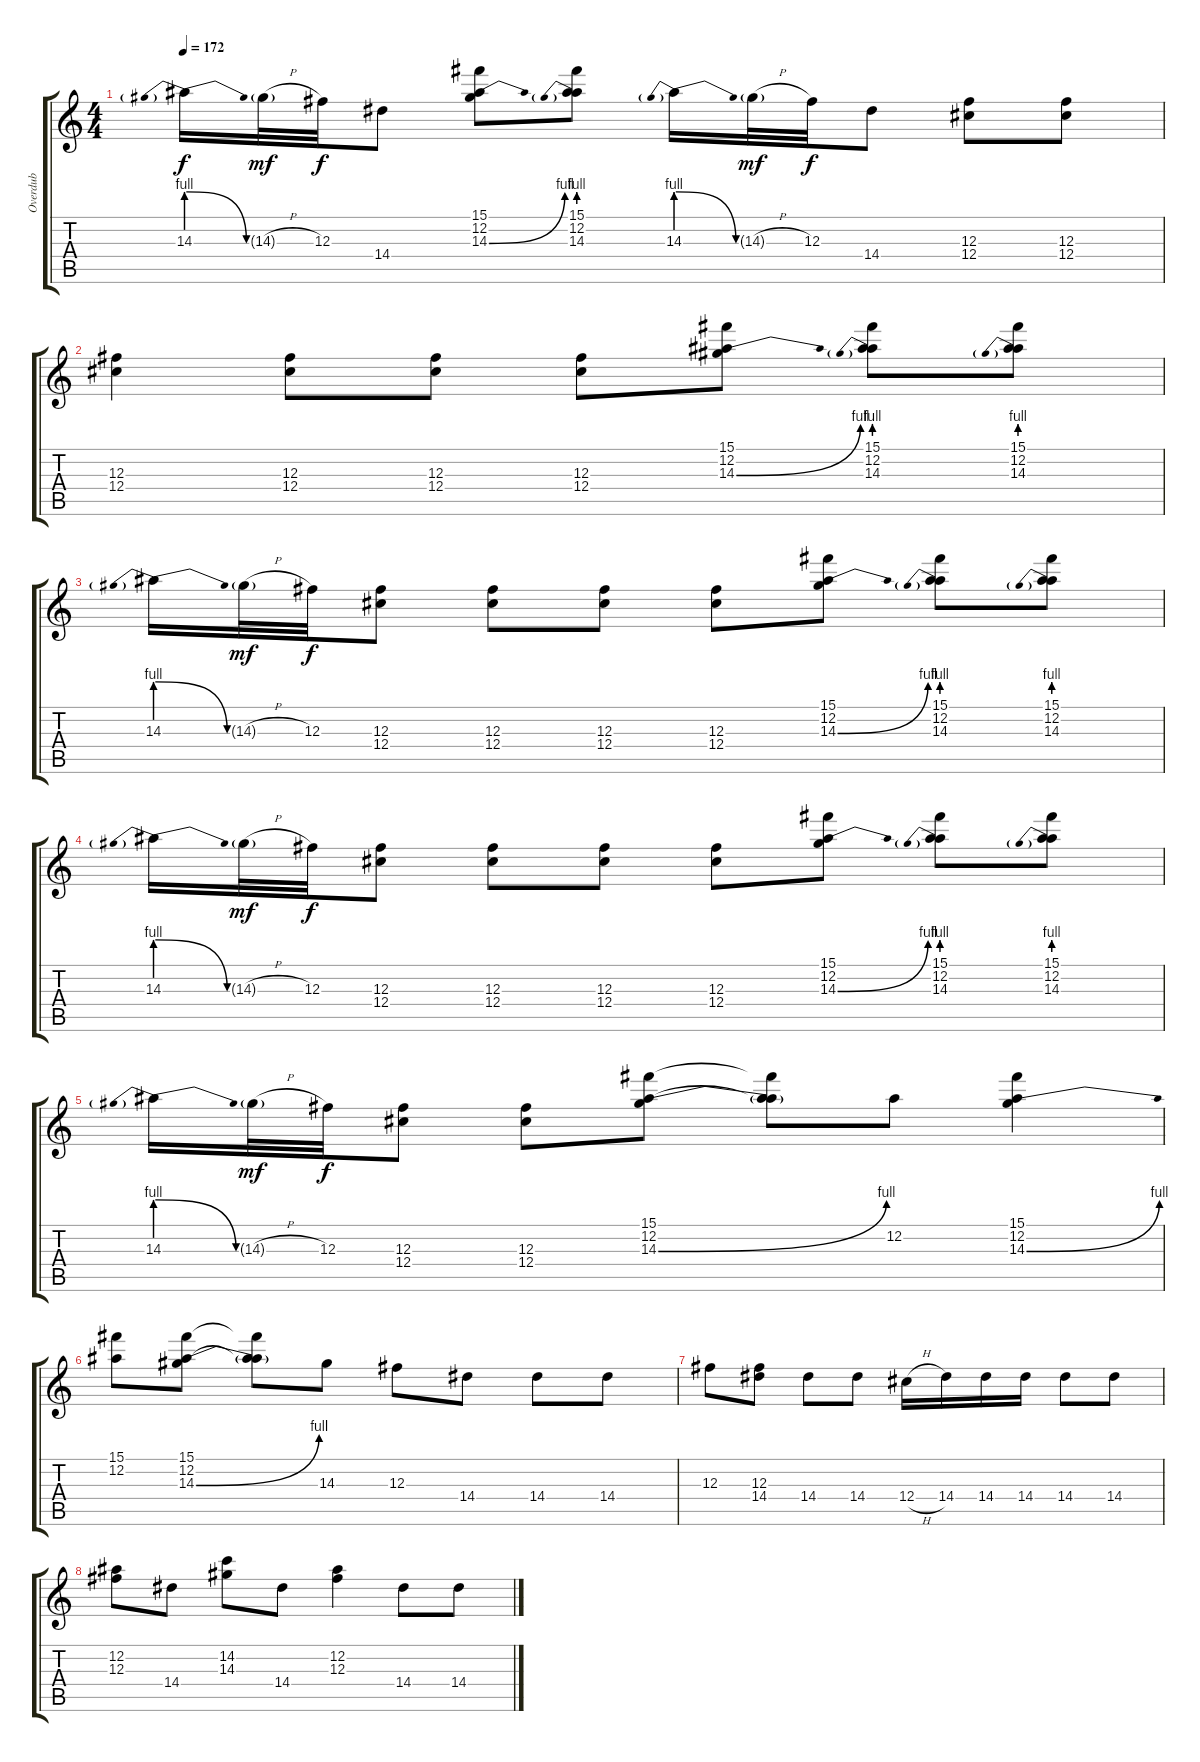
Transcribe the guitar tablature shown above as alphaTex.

\track ("Overdub" "Overdub") {instrument fretlessbass}
\staff {score tabs}
\tuning (Eb4 Bb3 Gb3 Db3 Ab2 Eb2) {hide}
\ts (4 4)
\tempo 172
\clef g2
\ks c
14.3{be (prebendrelease 0 4 60 0)}.16{dy f} 14.3{h g}.32{dy mf} 12.3.32{dy f} 14.4.8 (15.1 12.2 14.3{be (bend 0 0 60 4)}).8 (15.1 12.2 14.3{be (prebend 0 4 60 4)}).8 14.3{be (prebendrelease 0 4 60 0)}.16 14.3{h g}.32{dy mf} 12.3.32{dy f} 14.4.8 (12.3 12.4).8 (12.3 12.4).8 |
(12.3 12.4).4 (12.3 12.4).8 (12.3 12.4).8 (12.3 12.4).8 (15.1 12.2 14.3{be (bend 0 0 60 4)}).8 (15.1 12.2 14.3{be (prebend 0 4 60 4)}).8 (15.1 12.2 14.3{be (prebend 0 4 60 4)}).8 |
14.3{be (prebendrelease 0 4 60 0)}.16 14.3{h g}.32{dy mf} 12.3.32{dy f} (12.3 12.4).8 (12.3 12.4).8 (12.3 12.4).8 (12.3 12.4).8 (15.1 12.2 14.3{be (bend 0 0 60 4)}).8 (15.1 12.2 14.3{be (prebend 0 4 60 4)}).8 (15.1 12.2 14.3{be (prebend 0 4 60 4)}).8 |
14.3{be (prebendrelease 0 4 60 0)}.16 14.3{h g}.32{dy mf} 12.3.32{dy f} (12.3 12.4).8 (12.3 12.4).8 (12.3 12.4).8 (12.3 12.4).8 (15.1 12.2 14.3{be (bend 0 0 60 4)}).8 (15.1 12.2 14.3{be (prebend 0 4 60 4)}).8 (15.1 12.2 14.3{be (prebend 0 4 60 4)}).8 |
14.3{be (prebendrelease 0 4 60 0)}.16 14.3{h g}.32{dy mf} 12.3.32{dy f} (12.3 12.4).8 (12.3 12.4).8 (15.1 12.2 14.3{be (bend 0 0 60 4)}).8 (15.1{t} 12.2{t} 14.3{t}).8 12.2.8 (15.1 12.2 14.3{be (bend 0 0 60 4)}).4 |
(15.1 12.2).8 (15.1 12.2 14.3{be (bend 0 0 60 4)}).8 (15.1{t} 12.2{t} 14.3{t}).8 14.3.8 12.3.8 14.4.8 14.4.8 14.4.8 |
12.3.8 (12.3 14.4).8 14.4.8 14.4.8 12.4{h}.16 14.4.16 14.4.16 14.4.16 14.4.8 14.4.8 |
(12.2 12.3).8 14.4.8 (14.2 14.3).8 14.4.8 (12.2 12.3).4 14.4.8 14.4.8
